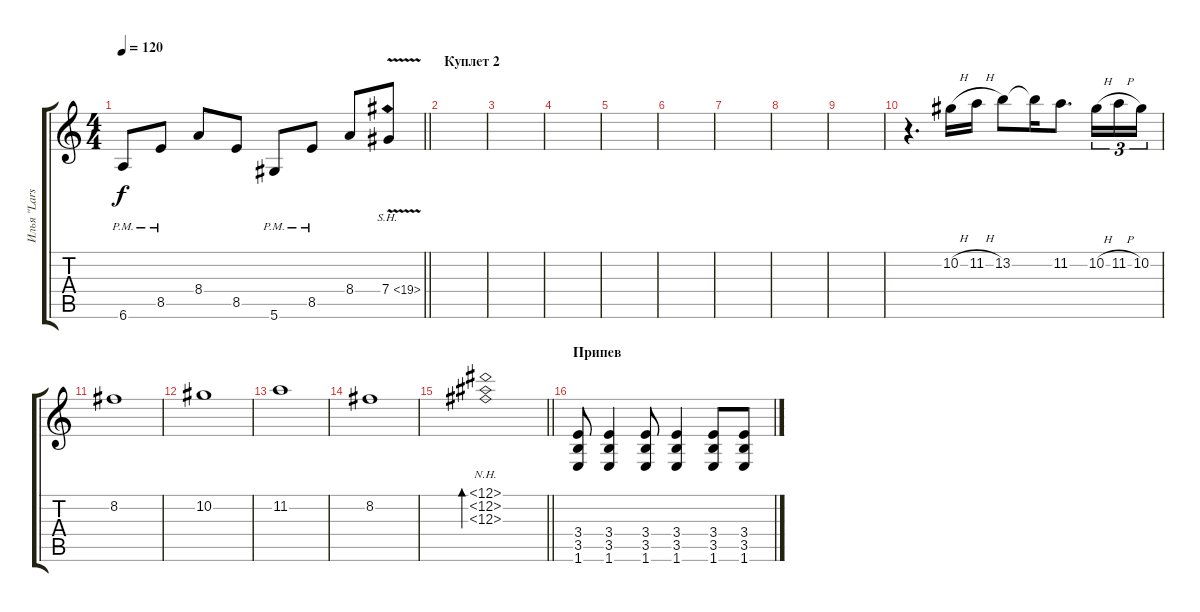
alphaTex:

\track ("Илья \"Lars\" Мамонтов       (Гитара)" "Илья \"Lars") {instrument acousticguitarsteel}
\staff {score tabs}
\tuning (Eb4 Bb3 Gb3 Db3 Ab2 Eb2) {hide}
\ts (4 4)
\tempo 120
\clef g2
\barLineRight lightlight
\ks c
6.6{pm}.8{dy f} 8.5{pm}.8 8.4.8 8.5.8 5.6{pm}.8 8.5{pm}.8 8.4.8 7.4{sh 12 v}.8 |
\section ("" "Куплет 2")
|
|
|
|
|
|
|
|
r.4{d volume 10 balance 8 instrument acousticguitarsteel} 10.2{h}.16 11.2{h}.16 13.2.8 13.2{t}.16 11.2.8{d} 10.2{h}.16{tu (3 2)} 11.2{h}.16{tu (3 2)} 10.2.16{tu (3 2)} |
8.2.1 |
10.2.1 |
11.2.1 |
8.2.1 |
\barLineRight lightlight
(12.1{nh} 12.2{nh} 12.3{nh}).1{bd 240 volume 16} |
\section ("" "Припев")
(3.4 3.5 1.6).8{volume 6 instrument distortionguitar} (3.4 3.5 1.6).4 (3.4 3.5 1.6).8 (3.4 3.5 1.6).4 (3.4 3.5 1.6).8 (3.4 3.5 1.6).8
